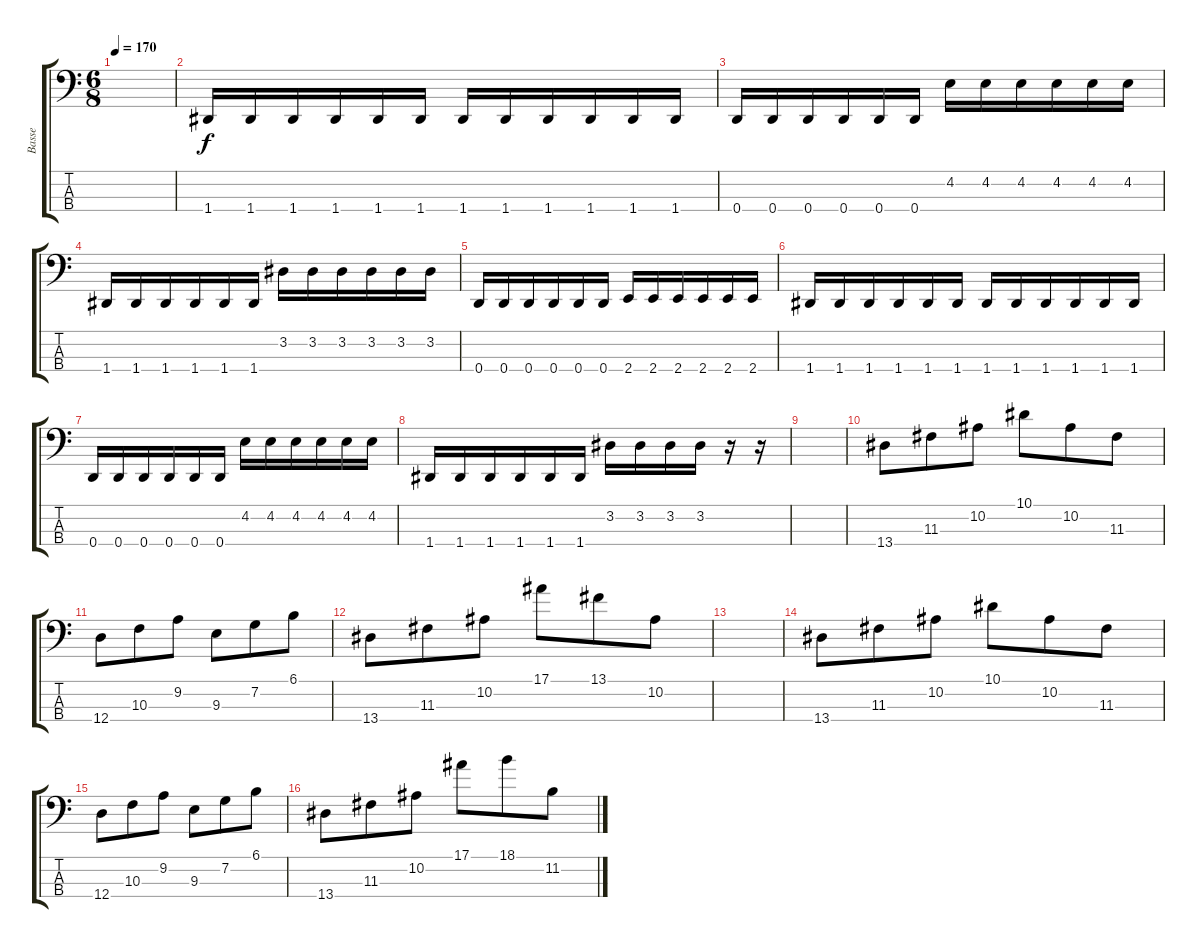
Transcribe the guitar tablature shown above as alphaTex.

\track ("Basse" "Basse") {instrument electricbasspick}
\staff {score tabs}
\tuning (F2 C2 G1 D1) {hide}
\ts (6 8)
\tempo 170
\clef f4
\ks c
|
1.4.16 1.4.16 1.4.16 1.4.16 1.4.16 1.4.16 1.4.16 1.4.16 1.4.16 1.4.16 1.4.16 1.4.16 |
0.4.16 0.4.16 0.4.16 0.4.16 0.4.16 0.4.16 4.2.16 4.2.16 4.2.16 4.2.16 4.2.16 4.2.16 |
1.4.16 1.4.16 1.4.16 1.4.16 1.4.16 1.4.16 3.2.16 3.2.16 3.2.16 3.2.16 3.2.16 3.2.16 |
0.4.16 0.4.16 0.4.16 0.4.16 0.4.16 0.4.16 2.4.16 2.4.16 2.4.16 2.4.16 2.4.16 2.4.16 |
1.4.16 1.4.16 1.4.16 1.4.16 1.4.16 1.4.16 1.4.16 1.4.16 1.4.16 1.4.16 1.4.16 1.4.16 |
0.4.16 0.4.16 0.4.16 0.4.16 0.4.16 0.4.16 4.2.16 4.2.16 4.2.16 4.2.16 4.2.16 4.2.16 |
1.4.16 1.4.16 1.4.16 1.4.16 1.4.16 1.4.16 3.2.16 3.2.16 3.2.16 3.2.16 r.16 r.16 |
|
13.4.8 11.3.8 10.2.8 10.1.8 10.2.8 11.3.8 |
12.4.8 10.3.8 9.2.8 9.3.8 7.2.8 6.1.8 |
13.4.8 11.3.8 10.2.8 17.1.8 13.1.8 10.2.8 |
|
13.4.8 11.3.8 10.2.8 10.1.8 10.2.8 11.3.8 |
12.4.8 10.3.8 9.2.8 9.3.8 7.2.8 6.1.8 |
13.4.8 11.3.8 10.2.8 17.1.8 18.1.8 11.2.8
